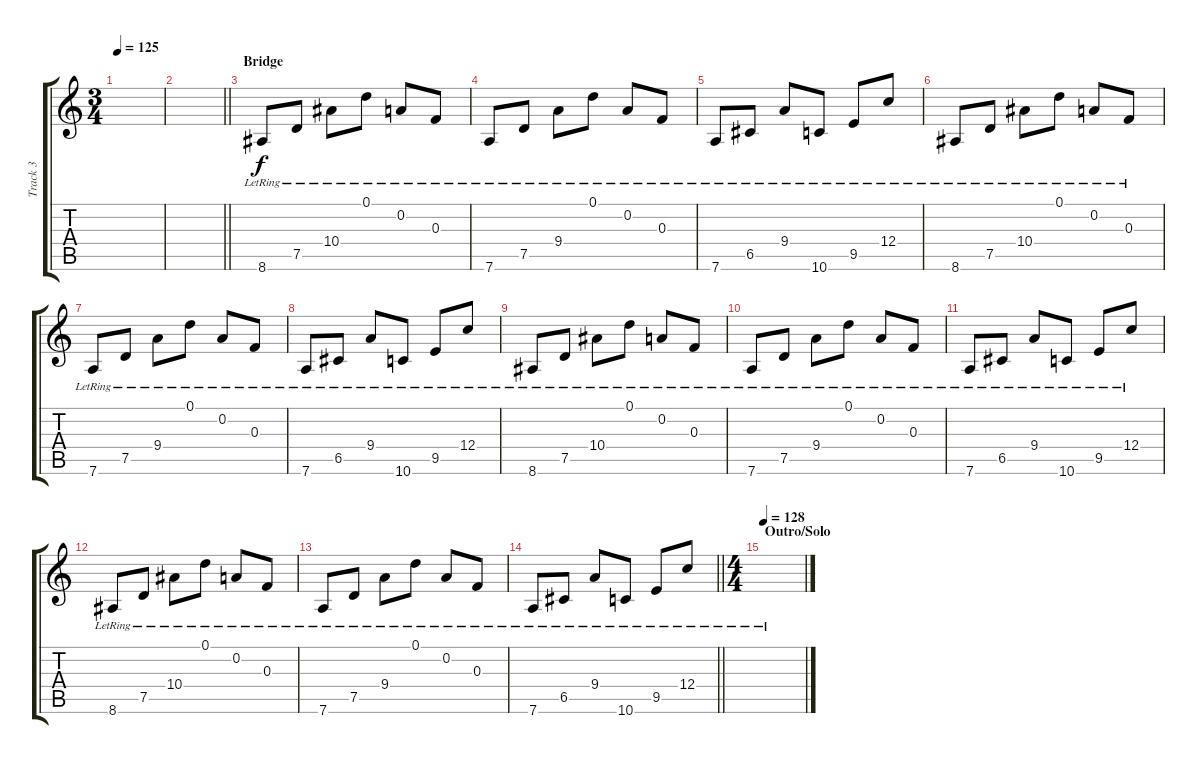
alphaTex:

\track ("Track 3" "Track 3") {instrument distortionguitar}
\staff {score tabs}
\tuning (D4 A3 F3 C3 G2 D2) {hide}
\ts (3 4)
\tempo 125
\clef g2
\ks c
|
\barLineRight lightlight
|
\section ("" "Bridge")
8.6{lr}.8{instrument acousticguitarsteel} 7.5{lr}.8 10.4{lr}.8 0.1{lr}.8 0.2{lr}.8 0.3{lr}.8 |
7.6{lr}.8 7.5{lr}.8 9.4{lr}.8 0.1{lr}.8 0.2{lr}.8 0.3{lr}.8 |
7.6{lr}.8 6.5{lr}.8 9.4{lr}.8 10.6{lr}.8 9.5{lr}.8 12.4{lr}.8 |
8.6{lr}.8 7.5{lr}.8 10.4{lr}.8 0.1{lr}.8 0.2{lr}.8 0.3{lr}.8 |
7.6{lr}.8 7.5{lr}.8 9.4{lr}.8 0.1{lr}.8 0.2{lr}.8 0.3{lr}.8 |
7.6{lr}.8 6.5{lr}.8 9.4{lr}.8 10.6{lr}.8 9.5{lr}.8 12.4{lr}.8 |
8.6{lr}.8 7.5{lr}.8 10.4{lr}.8 0.1{lr}.8 0.2{lr}.8 0.3{lr}.8 |
7.6{lr}.8 7.5{lr}.8 9.4{lr}.8 0.1{lr}.8 0.2{lr}.8 0.3{lr}.8 |
7.6{lr}.8 6.5{lr}.8 9.4{lr}.8 10.6{lr}.8 9.5{lr}.8 12.4{lr}.8 |
8.6{lr}.8 7.5{lr}.8 10.4{lr}.8 0.1{lr}.8 0.2{lr}.8 0.3{lr}.8 |
7.6{lr}.8 7.5{lr}.8 9.4{lr}.8 0.1{lr}.8 0.2{lr}.8 0.3{lr}.8 |
\barLineRight lightlight
7.6{lr}.8 6.5{lr}.8 9.4{lr}.8 10.6{lr}.8 9.5{lr}.8 12.4{lr}.8 |
\ts (4 4)
\section ("" "Outro/Solo")
\tempo 128
